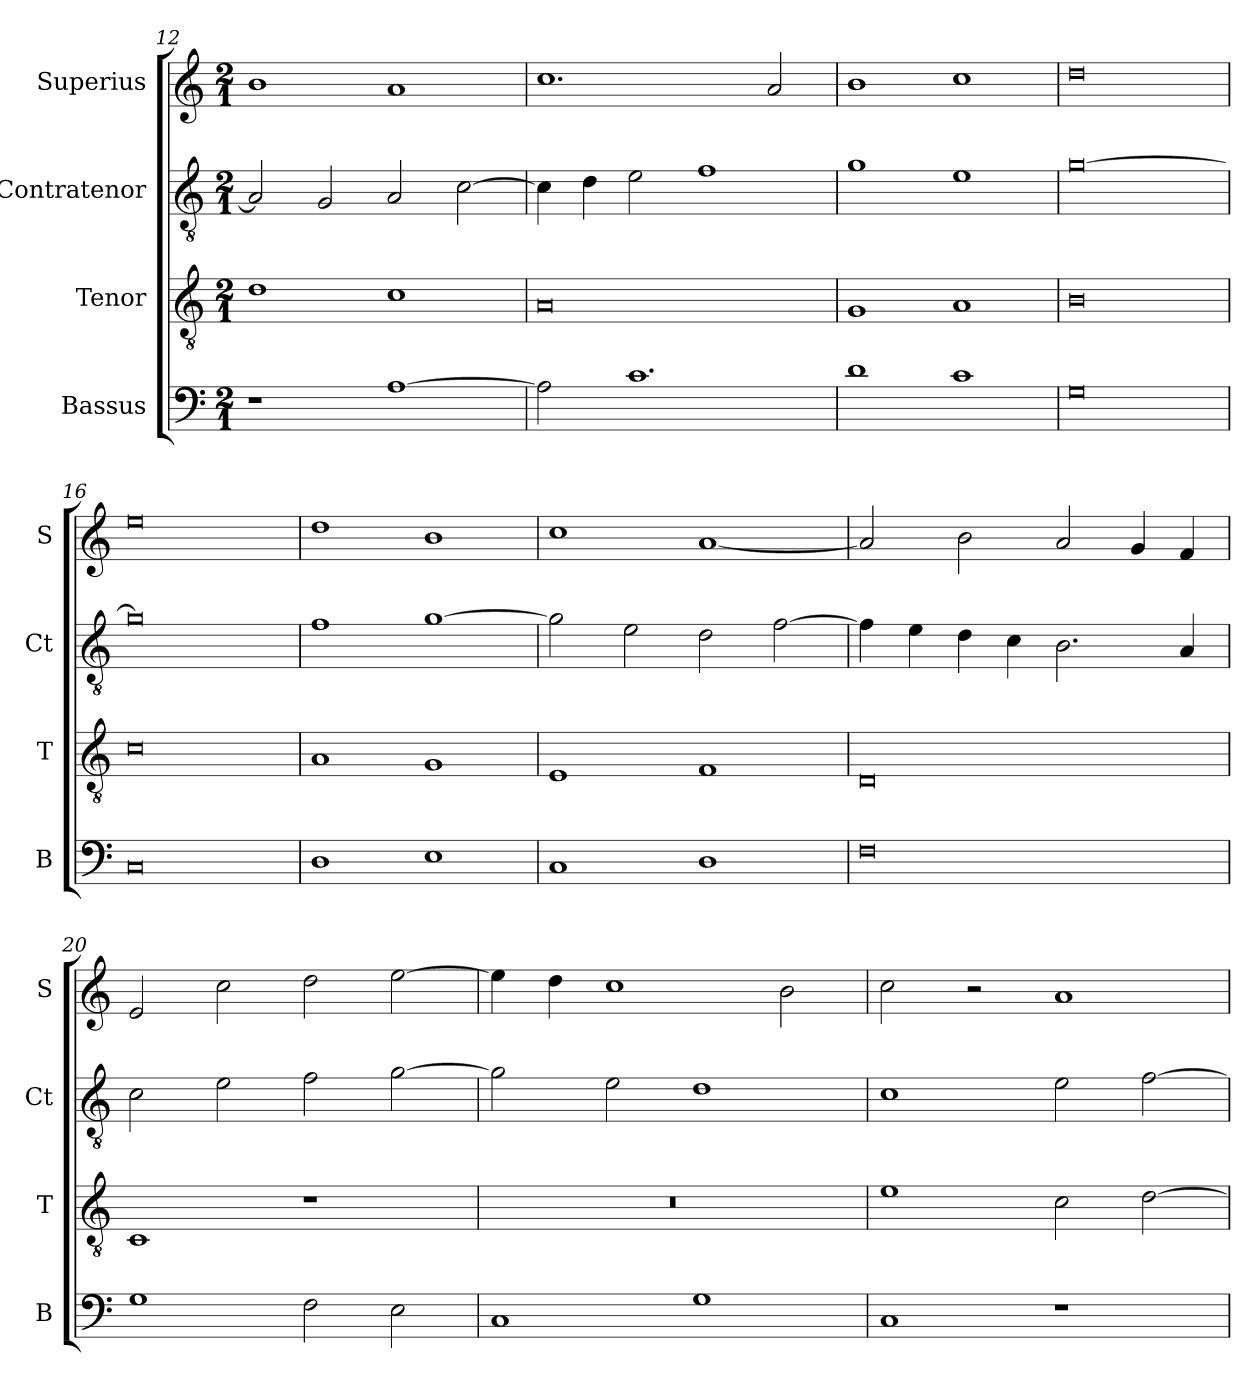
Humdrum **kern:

**kern	**kern	**kern	**kern
*part4	*part3	*part2	*part1
*staff4	*staff3	*staff2	*staff1
*I"Bassus	*I"Tenor	*I"Contratenor	*I"Superius
*I'B	*I'T	*I'Ct	*I'S
*clefF4	*clefGv2	*clefGv2	*clefG2
*k[]	*k[]	*k[]	*k[]
*M2/1	*M2/1	*M2/1	*M2/1
=12	=12	=12	=12
1r	1d	2A/]	1b
.	.	2G/	.
[1A	1c	2A/	1a
.	.	[2c\	.
=13	=13	=13	=13
2A\]	0A	4c\]	1.cc
.	.	4d\	.
1.c	.	2e\	.
.	.	1f	.
.	.	.	2a/
=14	=14	=14	=14
1d	1G	1g	1b
1c	1A	1e	1cc
=15	=15	=15	=15
0G	0B	[0g	0dd
=16	=16	=16	=16
0C	0c	0g]	0ee
=17	=17	=17	=17
1D	1A	1f	1dd
1E	1G	[1g	1b
=18	=18	=18	=18
1C	1E	2g\]	1cc
.	.	2e\	.
1D	1F	2d\	[1a
.	.	[2f\	.
=19	=19	=19	=19
0F	0D	4f\]	2a/]
.	.	4e\	.
.	.	4d\	2b\
.	.	4c\	.
.	.	2.B\	2a/
.	.	.	4g/
.	.	4A/	4f/
=20	=20	=20	=20
1G	1C	2c\	2e/
.	.	2e\	2cc\
2F\	1r	2f\	2dd\
2E\	.	[2g\	[2ee\
=21	=21	=21	=21
1C	0r	2g\]	4ee\]
.	.	.	4dd\
.	.	2e\	1cc
1G	.	1d	.
.	.	.	2b\
=22	=22	=22	=22
1C	1e	1c	2cc\
.	.	.	2r
1r	2c\	2e\	1a
.	[2d\	[2f\	.
=	=	=	=
*-	*-	*-	*-
